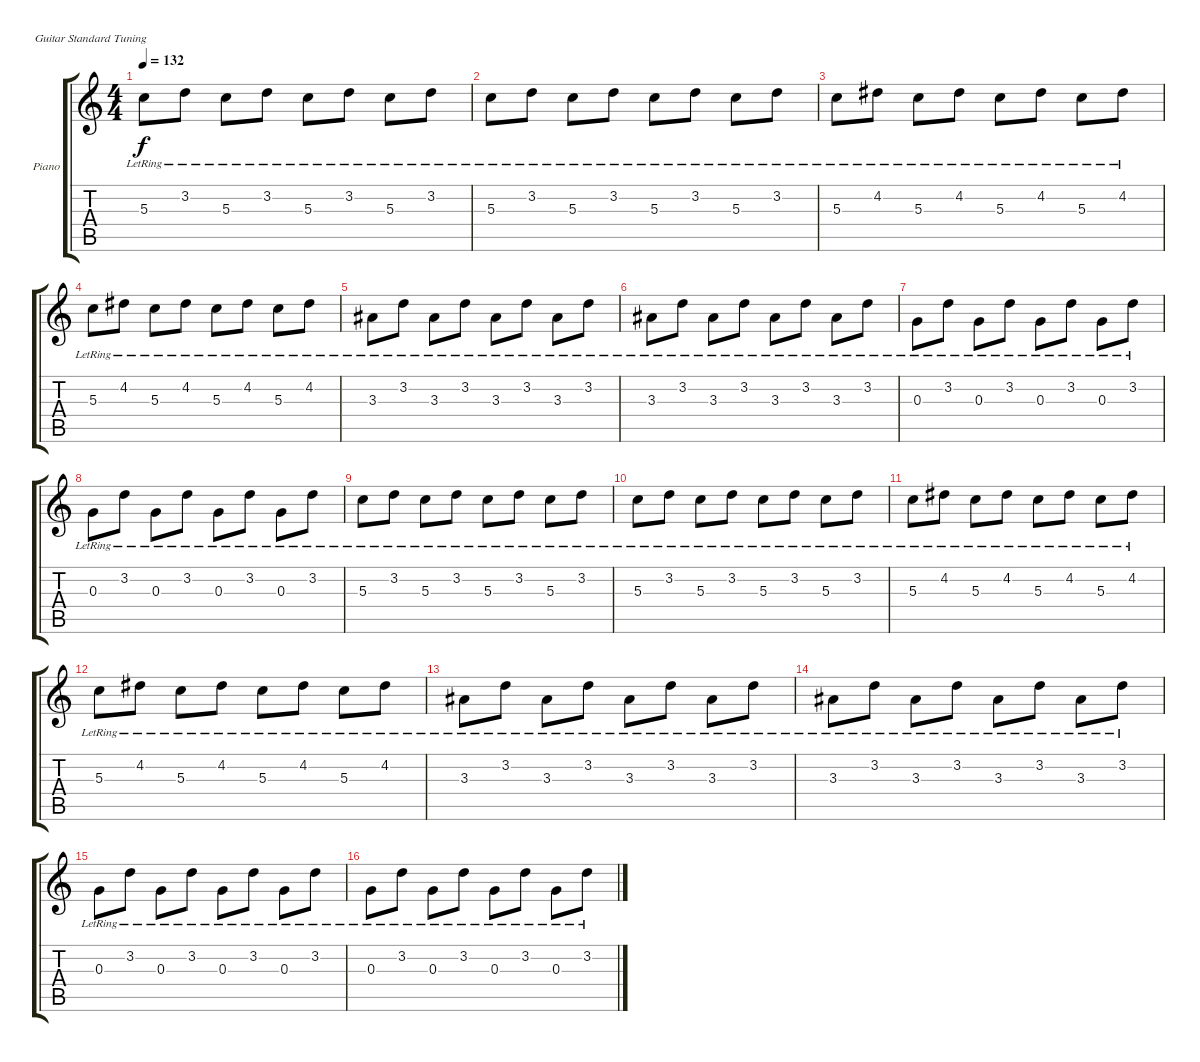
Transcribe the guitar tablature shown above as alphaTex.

\defaultSystemsLayout 4
\bracketExtendMode groupsimilarinstruments
\firstSystemTrackNameOrientation horizontal
\otherSystemsTrackNameOrientation horizontal
\track ("Piano" "Piano") {instrument electricguitarclean}
\staff {score tabs}
\tuning (E4 B3 G3 D3 A2 E2)
\ts (4 4)
\tempo 132
\clef g2
\scale
0.333333
\ks c
5.3{lr}.8{dy f} 3.2{lr}.8 5.3{lr}.8 3.2{lr}.8 5.3{lr}.8 3.2{lr}.8 5.3{lr}.8 3.2{lr}.8 |
\scale
0.333333 5.3{lr}.8 3.2{lr}.8 5.3{lr}.8 3.2{lr}.8 5.3{lr}.8 3.2{lr}.8 5.3{lr}.8 3.2{lr}.8 |
\scale
0.333333 5.3{lr}.8 4.2{lr}.8 5.3{lr}.8 4.2{lr}.8 5.3{lr}.8 4.2{lr}.8 5.3{lr}.8 4.2{lr}.8 |
\scale
0.333333 5.3{lr}.8 4.2{lr}.8 5.3{lr}.8 4.2{lr}.8 5.3{lr}.8 4.2{lr}.8 5.3{lr}.8 4.2{lr}.8 |
\scale
0.333333 3.3{lr}.8 3.2{lr}.8 3.3{lr}.8 3.2{lr}.8 3.3{lr}.8 3.2{lr}.8 3.3{lr}.8 3.2{lr}.8 |
\scale
0.333333 3.3{lr}.8 3.2{lr}.8 3.3{lr}.8 3.2{lr}.8 3.3{lr}.8 3.2{lr}.8 3.3{lr}.8 3.2{lr}.8 |
\scale
0.333333 0.3{lr}.8 3.2{lr}.8 0.3{lr}.8 3.2{lr}.8 0.3{lr}.8 3.2{lr}.8 0.3{lr}.8 3.2{lr}.8 |
\scale
0.333333 0.3{lr}.8 3.2{lr}.8 0.3{lr}.8 3.2{lr}.8 0.3{lr}.8 3.2{lr}.8 0.3{lr}.8 3.2{lr}.8 |
\scale
0.333333 5.3{lr}.8 3.2{lr}.8 5.3{lr}.8 3.2{lr}.8 5.3{lr}.8 3.2{lr}.8 5.3{lr}.8 3.2{lr}.8 |
\scale
0.333333 5.3{lr}.8 3.2{lr}.8 5.3{lr}.8 3.2{lr}.8 5.3{lr}.8 3.2{lr}.8 5.3{lr}.8 3.2{lr}.8 |
\scale
0.333333 5.3{lr}.8 4.2{lr}.8 5.3{lr}.8 4.2{lr}.8 5.3{lr}.8 4.2{lr}.8 5.3{lr}.8 4.2{lr}.8 |
\scale
0.333333 5.3{lr}.8 4.2{lr}.8 5.3{lr}.8 4.2{lr}.8 5.3{lr}.8 4.2{lr}.8 5.3{lr}.8 4.2{lr}.8 |
\scale
0.333333 3.3{lr}.8 3.2{lr}.8 3.3{lr}.8 3.2{lr}.8 3.3{lr}.8 3.2{lr}.8 3.3{lr}.8 3.2{lr}.8 |
\scale
0.333333 3.3{lr}.8 3.2{lr}.8 3.3{lr}.8 3.2{lr}.8 3.3{lr}.8 3.2{lr}.8 3.3{lr}.8 3.2{lr}.8 |
\scale
0.333333 0.3{lr}.8 3.2{lr}.8 0.3{lr}.8 3.2{lr}.8 0.3{lr}.8 3.2{lr}.8 0.3{lr}.8 3.2{lr}.8 |
\scale
0.333333 0.3{lr}.8 3.2{lr}.8 0.3{lr}.8 3.2{lr}.8 0.3{lr}.8 3.2{lr}.8 0.3{lr}.8 3.2{lr}.8
